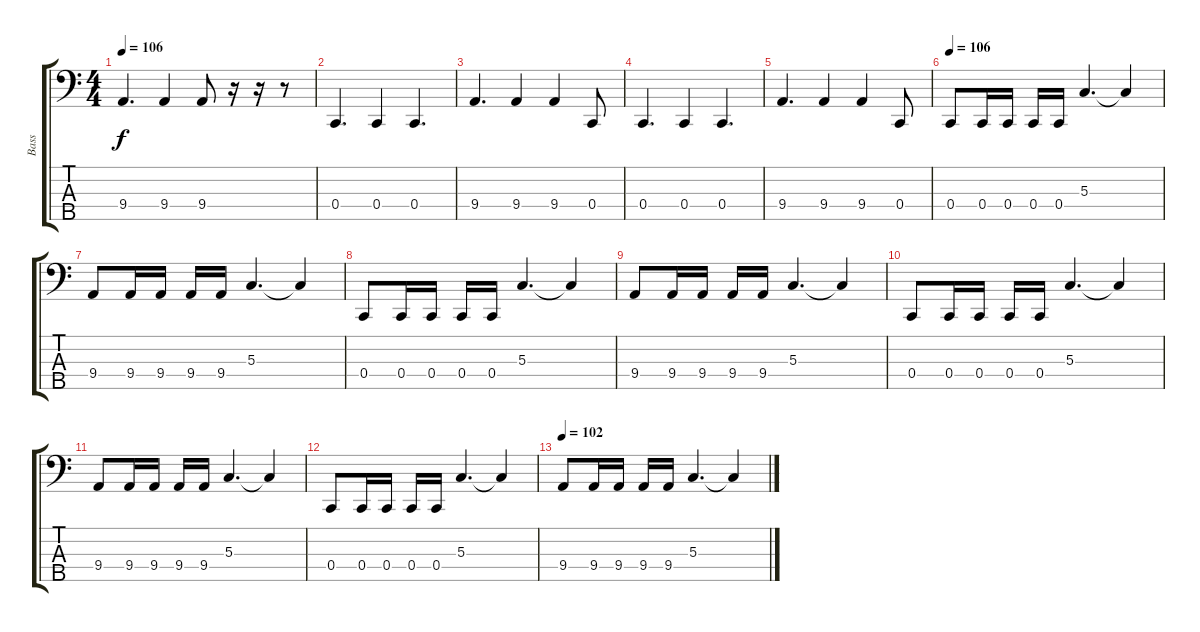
\track ("Bass" "Bass") {instrument electricbasspick}
\staff {score tabs}
\tuning (G2 C2 G1 C1 G0) {hide}
\ts (4 4)
\tempo 106
\clef f4
\ks c
9.4.4{d dy f} 9.4.4 9.4.8 r.16 r.16 r.8 |
0.4.4{d} 0.4.4 0.4.4{d} |
9.4.4{d} 9.4.4 9.4.4 0.4.8 |
0.4.4{d} 0.4.4 0.4.4{d} |
9.4.4{d} 9.4.4 9.4.4 0.4.8 |
\tempo 106
0.4.8 0.4.16 0.4.16 0.4.16 0.4.16 5.3.4{d} 5.3{t}.4 |
9.4.8 9.4.16 9.4.16 9.4.16 9.4.16 5.3.4{d} 5.3{t}.4 |
0.4.8 0.4.16 0.4.16 0.4.16 0.4.16 5.3.4{d} 5.3{t}.4 |
9.4.8 9.4.16 9.4.16 9.4.16 9.4.16 5.3.4{d} 5.3{t}.4 |
0.4.8 0.4.16 0.4.16 0.4.16 0.4.16 5.3.4{d} 5.3{t}.4 |
9.4.8 9.4.16 9.4.16 9.4.16 9.4.16 5.3.4{d} 5.3{t}.4 |
0.4.8 0.4.16 0.4.16 0.4.16 0.4.16 5.3.4{d} 5.3{t}.4 |
\tempo 102
9.4.8 9.4.16 9.4.16 9.4.16 9.4.16 5.3.4{d} 5.3{t}.4
